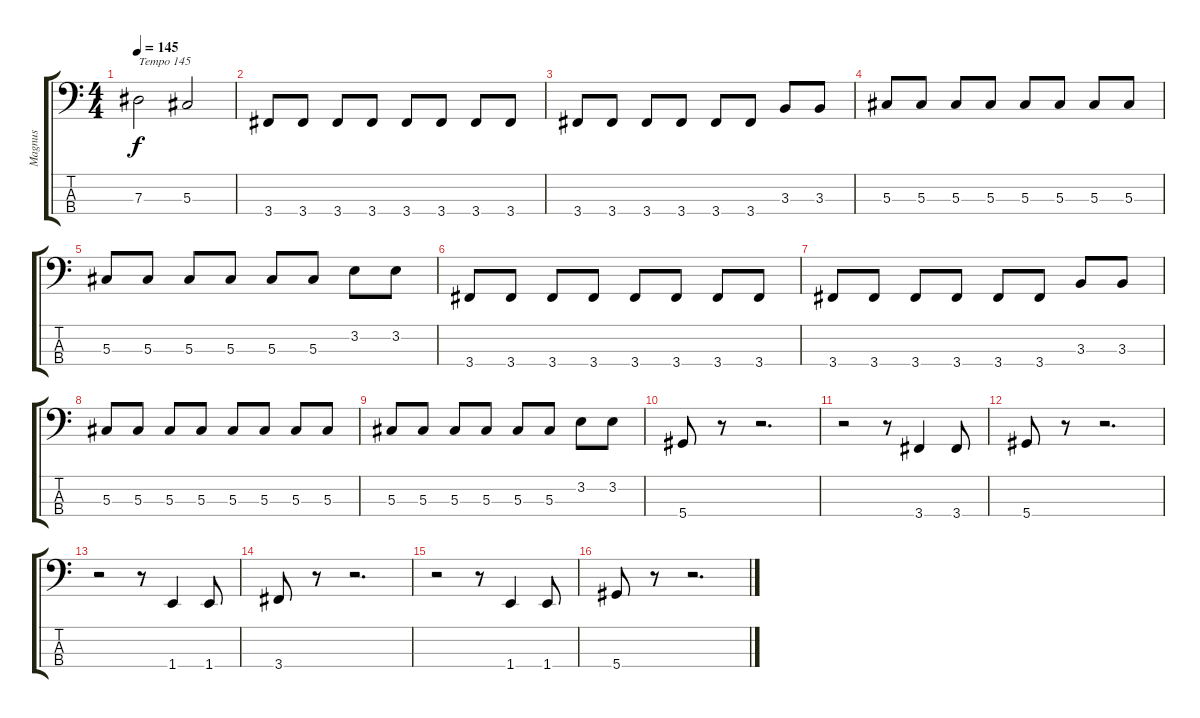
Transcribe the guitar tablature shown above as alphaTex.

\track ("Magnus" "Magnus") {instrument electricbassfinger}
\staff {score tabs}
\tuning (Gb2 Db2 Ab1 Eb1) {hide}
\ts (4 4)
\tempo 145
\clef f4
\ks c
7.3.2{txt "Tempo 145" dy f instrument electricbassfinger} 5.3.2 |
3.4.8 3.4.8 3.4.8 3.4.8 3.4.8 3.4.8 3.4.8 3.4.8 |
3.4.8 3.4.8 3.4.8 3.4.8 3.4.8 3.4.8 3.3.8 3.3.8 |
5.3.8 5.3.8 5.3.8 5.3.8 5.3.8 5.3.8 5.3.8 5.3.8 |
5.3.8 5.3.8 5.3.8 5.3.8 5.3.8 5.3.8 3.2.8 3.2.8 |
3.4.8 3.4.8 3.4.8 3.4.8 3.4.8 3.4.8 3.4.8 3.4.8 |
3.4.8 3.4.8 3.4.8 3.4.8 3.4.8 3.4.8 3.3.8 3.3.8 |
5.3.8 5.3.8 5.3.8 5.3.8 5.3.8 5.3.8 5.3.8 5.3.8 |
5.3.8 5.3.8 5.3.8 5.3.8 5.3.8 5.3.8 3.2.8 3.2.8 |
5.4.8 r.8 r.2{d} |
r.2 r.8 3.4.4 3.4.8 |
5.4.8 r.8 r.2{d} |
r.2 r.8 1.4.4 1.4.8 |
3.4.8 r.8 r.2{d} |
r.2 r.8 1.4.4 1.4.8 |
5.4.8 r.8 r.2{d}
